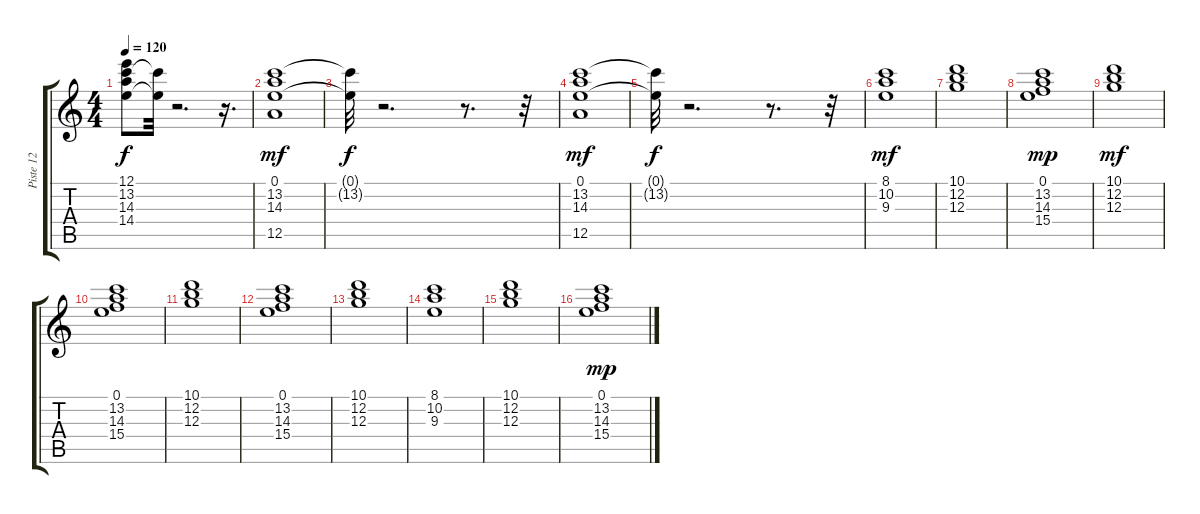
\track ("Piste 12" "Piste 12") {instrument electricguitarmuted}
\staff {score tabs}
\tuning (E4 B3 G3 D3 A2 E2) {hide}
\ts (4 4)
\tempo 120
\clef g2
\ks c
(12.1{t} 13.2{t} 14.3{t} 14.4{t}).8{dy f} (13.2{t} 14.4{t}).32 r.2{d} r.16{d} |
(0.1 13.2 14.3 12.5).1{dy mf} |
(0.1{t} 13.2{t}).32{dy f} r.2{d} r.8{d} r.32 |
(0.1 13.2 14.3 12.5).1{dy mf} |
(0.1{t} 13.2{t}).32{dy f} r.2{d} r.8{d} r.32 |
(8.1 10.2 9.3).1{dy mf} |
(10.1 12.2 12.3).1 |
(0.1 13.2 14.3 15.4).1{dy mp} |
(10.1 12.2 12.3).1{dy mf} |
(0.1 13.2 14.3 15.4).1 |
(10.1 12.2 12.3).1 |
(0.1 13.2 14.3 15.4).1 |
(10.1 12.2 12.3).1 |
(8.1 10.2 9.3).1 |
(10.1 12.2 12.3).1 |
(0.1 13.2 14.3 15.4).1{dy mp}
